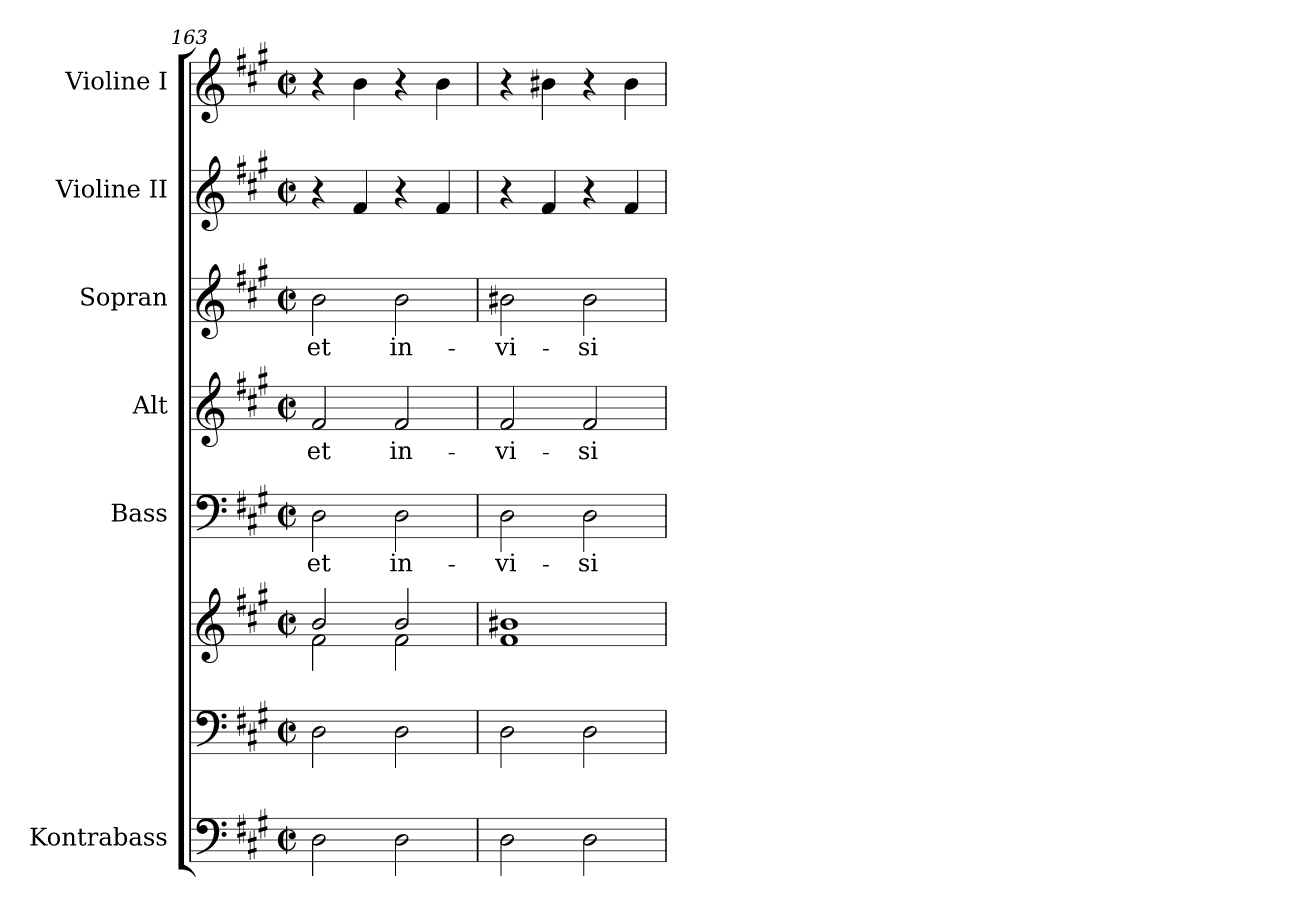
**kern	**kern	**kern	**kern	**text	**kern	**text	**kern	**text	**kern	**kern
*part7	*part6	*part6	*part5	*part5	*part4	*part4	*part3	*part3	*part2	*part1
*staff8	*staff7	*staff6	*staff5	*staff5	*staff4	*staff4	*staff3	*staff3	*staff2	*staff1
*I"Kontrabass	*	*	*I"Bass	*	*I"Alt	*	*I"Sopran	*	*I"Violine II	*I"Violine I
*I'Kb.	*	*	*I'B.	*	*I'A.	*	*I'S.	*	*I'Vl. II	*I'Vl. I
*clefF4	*clefF4	*clefG2	*clefF4	*	*clefG2	*	*clefG2	*	*clefG2	*clefG2
*ITrd7c12	*	*	*	*	*	*	*	*	*	*
*k[f#c#g#]	*k[f#c#g#]	*k[f#c#g#]	*k[f#c#g#]	*	*k[f#c#g#]	*	*k[f#c#g#]	*	*k[f#c#g#]	*k[f#c#g#]
*A:	*A:	*A:	*A:	*	*A:	*	*A:	*	*A:	*A:
*M2/2	*M2/2	*M2/2	*M2/2	*	*M2/2	*	*M2/2	*	*M2/2	*M2/2
*met(c|)	*met(c|)	*met(c|)	*met(c|)	*	*met(c|)	*	*met(c|)	*	*met(c|)	*met(c|)
=163	=163	=163	=163	=163	=163	=163	=163	=163	=163	=163
*	*	*^	*	*	*	*	*	*	*	*
!	!	!	!	!	!LO:LY:b	!	!LO:LY:b	!	!LO:LY:b	!	!
2DD\	2D\	2b/	2f#\	2D\	et	2f#/	et	2b\	et	4r	4r
.	.	.	.	.	.	.	.	.	.	4f#/	4b\
!	!	!	!	!	!LO:LY:b	!	!LO:LY:b	!	!LO:LY:b	!	!
2DD\	2D\	2b/	2f#\	2D\	in-	2f#/	in-	2b\	in-	4r	4r
.	.	.	.	.	.	.	.	.	.	4f#/	4b\
=164	=164	=164	=164	=164	=164	=164	=164	=164	=164	=164	=164
!	!	!	!	!	!LO:LY:b	!	!LO:LY:b	!	!LO:LY:b	!	!
2DD\	2D\	1b#X	1f#	2D\	-vi-	2f#/	-vi-	2b#X\	-vi-	4r	4r
.	.	.	.	.	.	.	.	.	.	4f#/	4b#X\
!	!	!	!	!	!LO:LY:b	!	!LO:LY:b	!	!LO:LY:b	!	!
2DD\	2D\	.	.	2D\	-si-	2f#/	-si-	2b#\	-si-	4r	4r
.	.	.	.	.	.	.	.	.	.	4f#/	4b#\
*	*	*v	*v	*	*	*	*	*	*	*	*
=	=	=	=	=	=	=	=	=	=	=
*-	*-	*-	*-	*-	*-	*-	*-	*-	*-	*-
